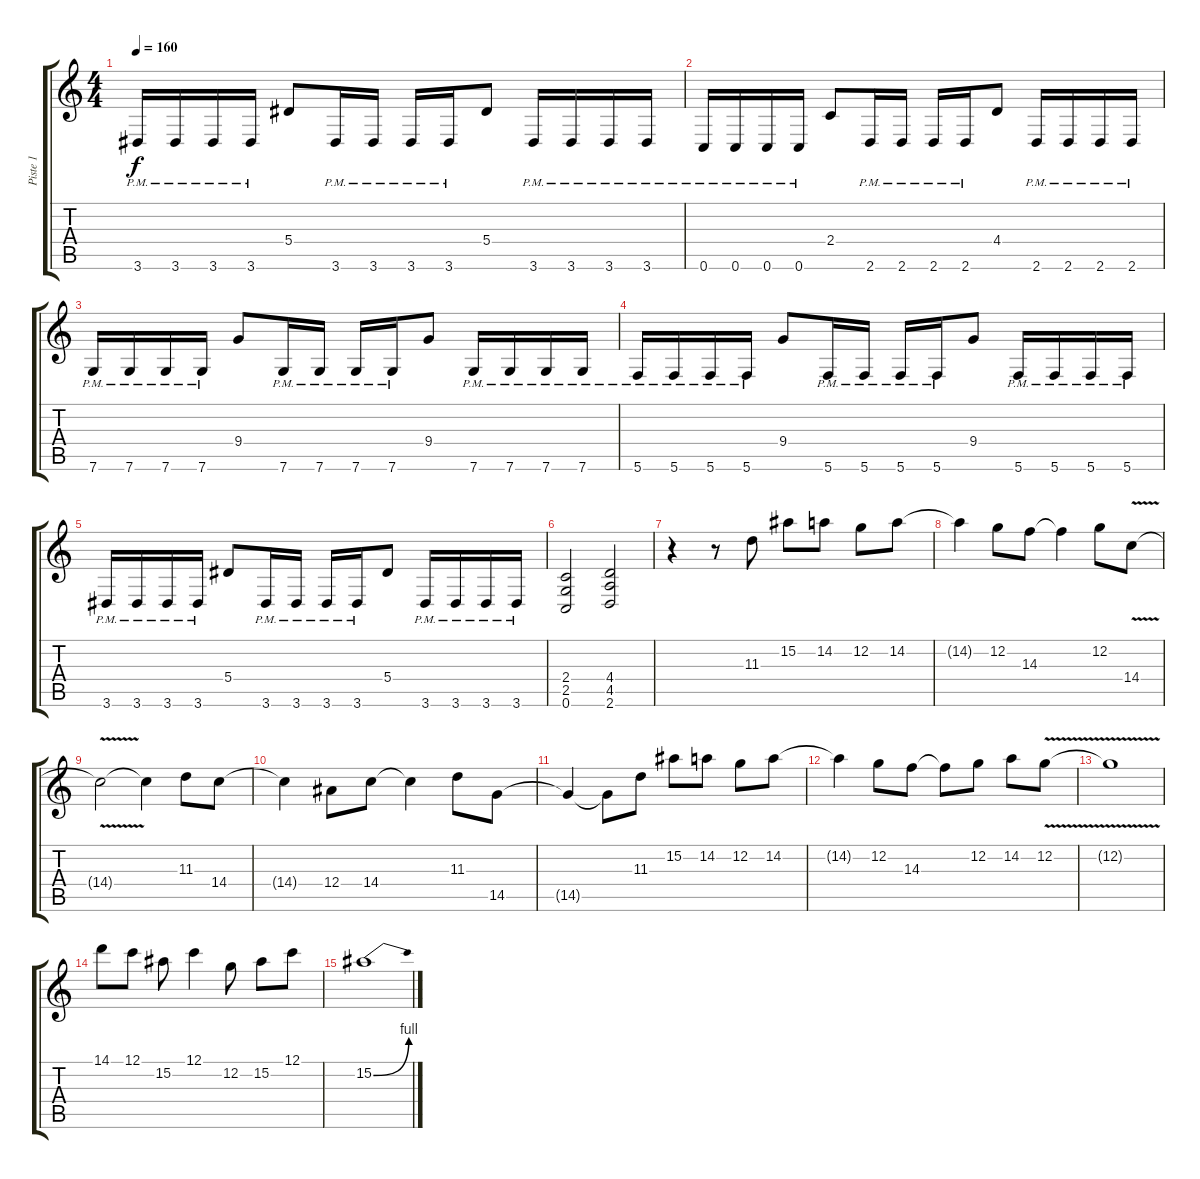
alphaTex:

\track ("Piste 1" "Piste 1") {instrument distortionguitar}
\staff {score tabs}
\tuning (C4 G3 Eb3 Bb2 F2 C2) {hide}
\ts (4 4)
\tempo 160
\clef g2
\ks c
3.6{pm}.16{dy f} 3.6{pm}.16 3.6{pm}.16 3.6{pm}.16 5.4.8 3.6{pm}.16 3.6{pm}.16 3.6{pm}.16 3.6{pm}.16 5.4.8 3.6{pm}.16 3.6{pm}.16 3.6{pm}.16 3.6{pm}.16 |
0.6{pm}.16 0.6{pm}.16 0.6{pm}.16 0.6{pm}.16 2.4.8 2.6{pm}.16 2.6{pm}.16 2.6{pm}.16 2.6{pm}.16 4.4.8 2.6{pm}.16 2.6{pm}.16 2.6{pm}.16 2.6{pm}.16 |
7.6{pm}.16 7.6{pm}.16 7.6{pm}.16 7.6{pm}.16 9.4.8 7.6{pm}.16 7.6{pm}.16 7.6{pm}.16 7.6{pm}.16 9.4.8 7.6{pm}.16 7.6{pm}.16 7.6{pm}.16 7.6{pm}.16 |
5.6{pm}.16 5.6{pm}.16 5.6{pm}.16 5.6{pm}.16 9.4.8 5.6{pm}.16 5.6{pm}.16 5.6{pm}.16 5.6{pm}.16 9.4.8 5.6{pm}.16 5.6{pm}.16 5.6{pm}.16 5.6{pm}.16 |
3.6{pm}.16 3.6{pm}.16 3.6{pm}.16 3.6{pm}.16 5.4.8 3.6{pm}.16 3.6{pm}.16 3.6{pm}.16 3.6{pm}.16 5.4.8 3.6{pm}.16 3.6{pm}.16 3.6{pm}.16 3.6{pm}.16 |
(2.4 2.5 0.6).2 (4.4 4.5 2.6).2 |
r.4 r.8 11.3.8 15.2.8 14.2.8 12.2.8 14.2.8 |
14.2{t}.4 12.2.8 14.3.8 14.3{t}.4 12.2.8 14.4{v}.8 |
14.4{t}.2 14.4{t}.4 11.3.8 14.4.8 |
14.4{t}.4 12.4.8 14.4.8 14.4{t}.4 11.3.8 14.5.8 |
14.5{t}.4 14.5{t}.8 11.3.8 15.2.8 14.2.8 12.2.8 14.2.8 |
14.2{t}.4 12.2.8 14.3.8 14.3{t}.8 12.2.8 14.2.8 12.2{v}.8 |
12.2{t}.1 |
14.1.8 12.1.8 15.2.8 12.1.4 12.2.8 15.2.8 12.1.8 |
15.2{be (bend 0 0 60 4)}.1
